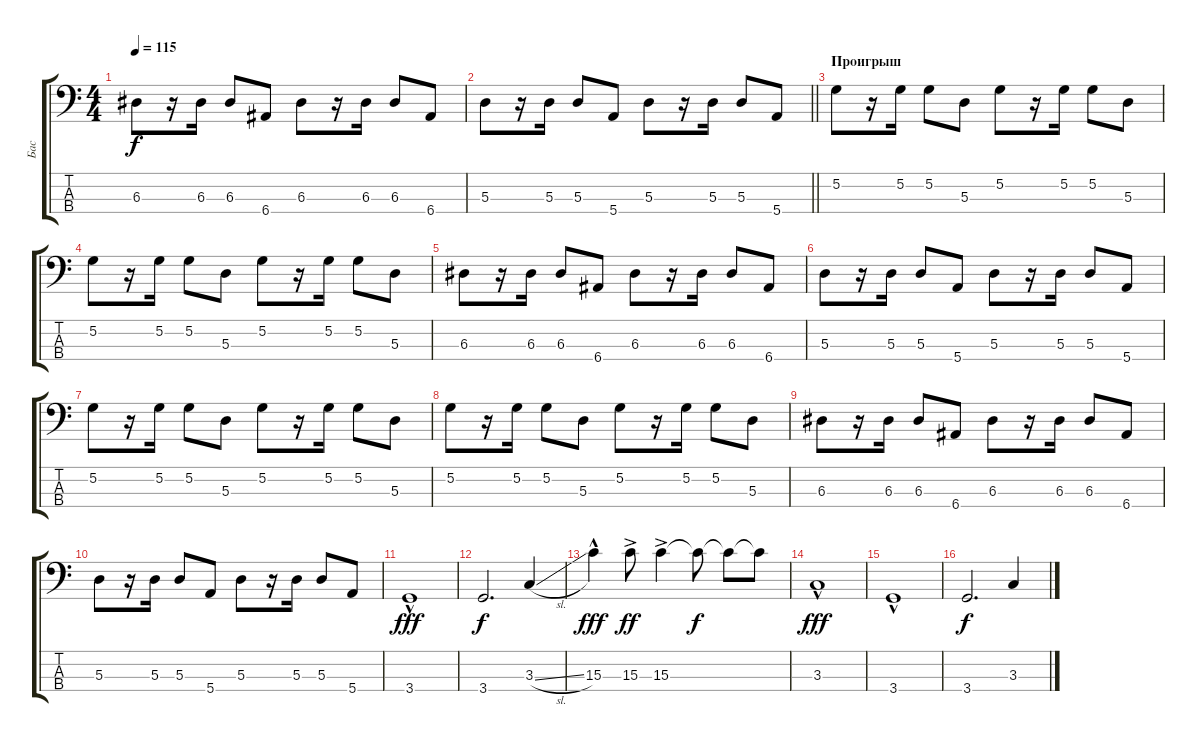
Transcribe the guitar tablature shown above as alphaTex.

\track ("Бас" "Бас") {instrument electricbasspick}
\staff {score tabs}
\tuning (G2 D2 A1 E1) {hide}
\ts (4 4)
\tempo 115
\clef f4
\ks c
6.3.8{dy f} r.16 6.3.16 6.3.8 6.4.8 6.3.8 r.16 6.3.16 6.3.8 6.4.8 |
\barLineRight lightlight
5.3.8 r.16 5.3.16 5.3.8 5.4.8 5.3.8 r.16 5.3.16 5.3.8 5.4.8 |
\section ("" "Проигрыш")
5.2.8 r.16 5.2.16 5.2.8 5.3.8 5.2.8 r.16 5.2.16 5.2.8 5.3.8 |
5.2.8 r.16 5.2.16 5.2.8 5.3.8 5.2.8 r.16 5.2.16 5.2.8 5.3.8 |
6.3.8 r.16 6.3.16 6.3.8 6.4.8 6.3.8 r.16 6.3.16 6.3.8 6.4.8 |
5.3.8 r.16 5.3.16 5.3.8 5.4.8 5.3.8 r.16 5.3.16 5.3.8 5.4.8 |
5.2.8 r.16 5.2.16 5.2.8 5.3.8 5.2.8 r.16 5.2.16 5.2.8 5.3.8 |
5.2.8 r.16 5.2.16 5.2.8 5.3.8 5.2.8 r.16 5.2.16 5.2.8 5.3.8 |
6.3.8 r.16 6.3.16 6.3.8 6.4.8 6.3.8 r.16 6.3.16 6.3.8 6.4.8 |
5.3.8 r.16 5.3.16 5.3.8 5.4.8 5.3.8 r.16 5.3.16 5.3.8 5.4.8 |
3.4{hac}.1{dy fff} |
3.4.2{d dy f} 3.3{sl}.4 |
15.3{hac}.4{dy fff} 15.3{ac}.8{dy ff} 15.3{ac}.4 15.3{t}.8{dy f} 15.3{t}.8 15.3{t}.8 |
3.3{hac}.1{dy fff} |
3.4{hac}.1 |
3.4.2{d dy f} 3.3{sl}.4
